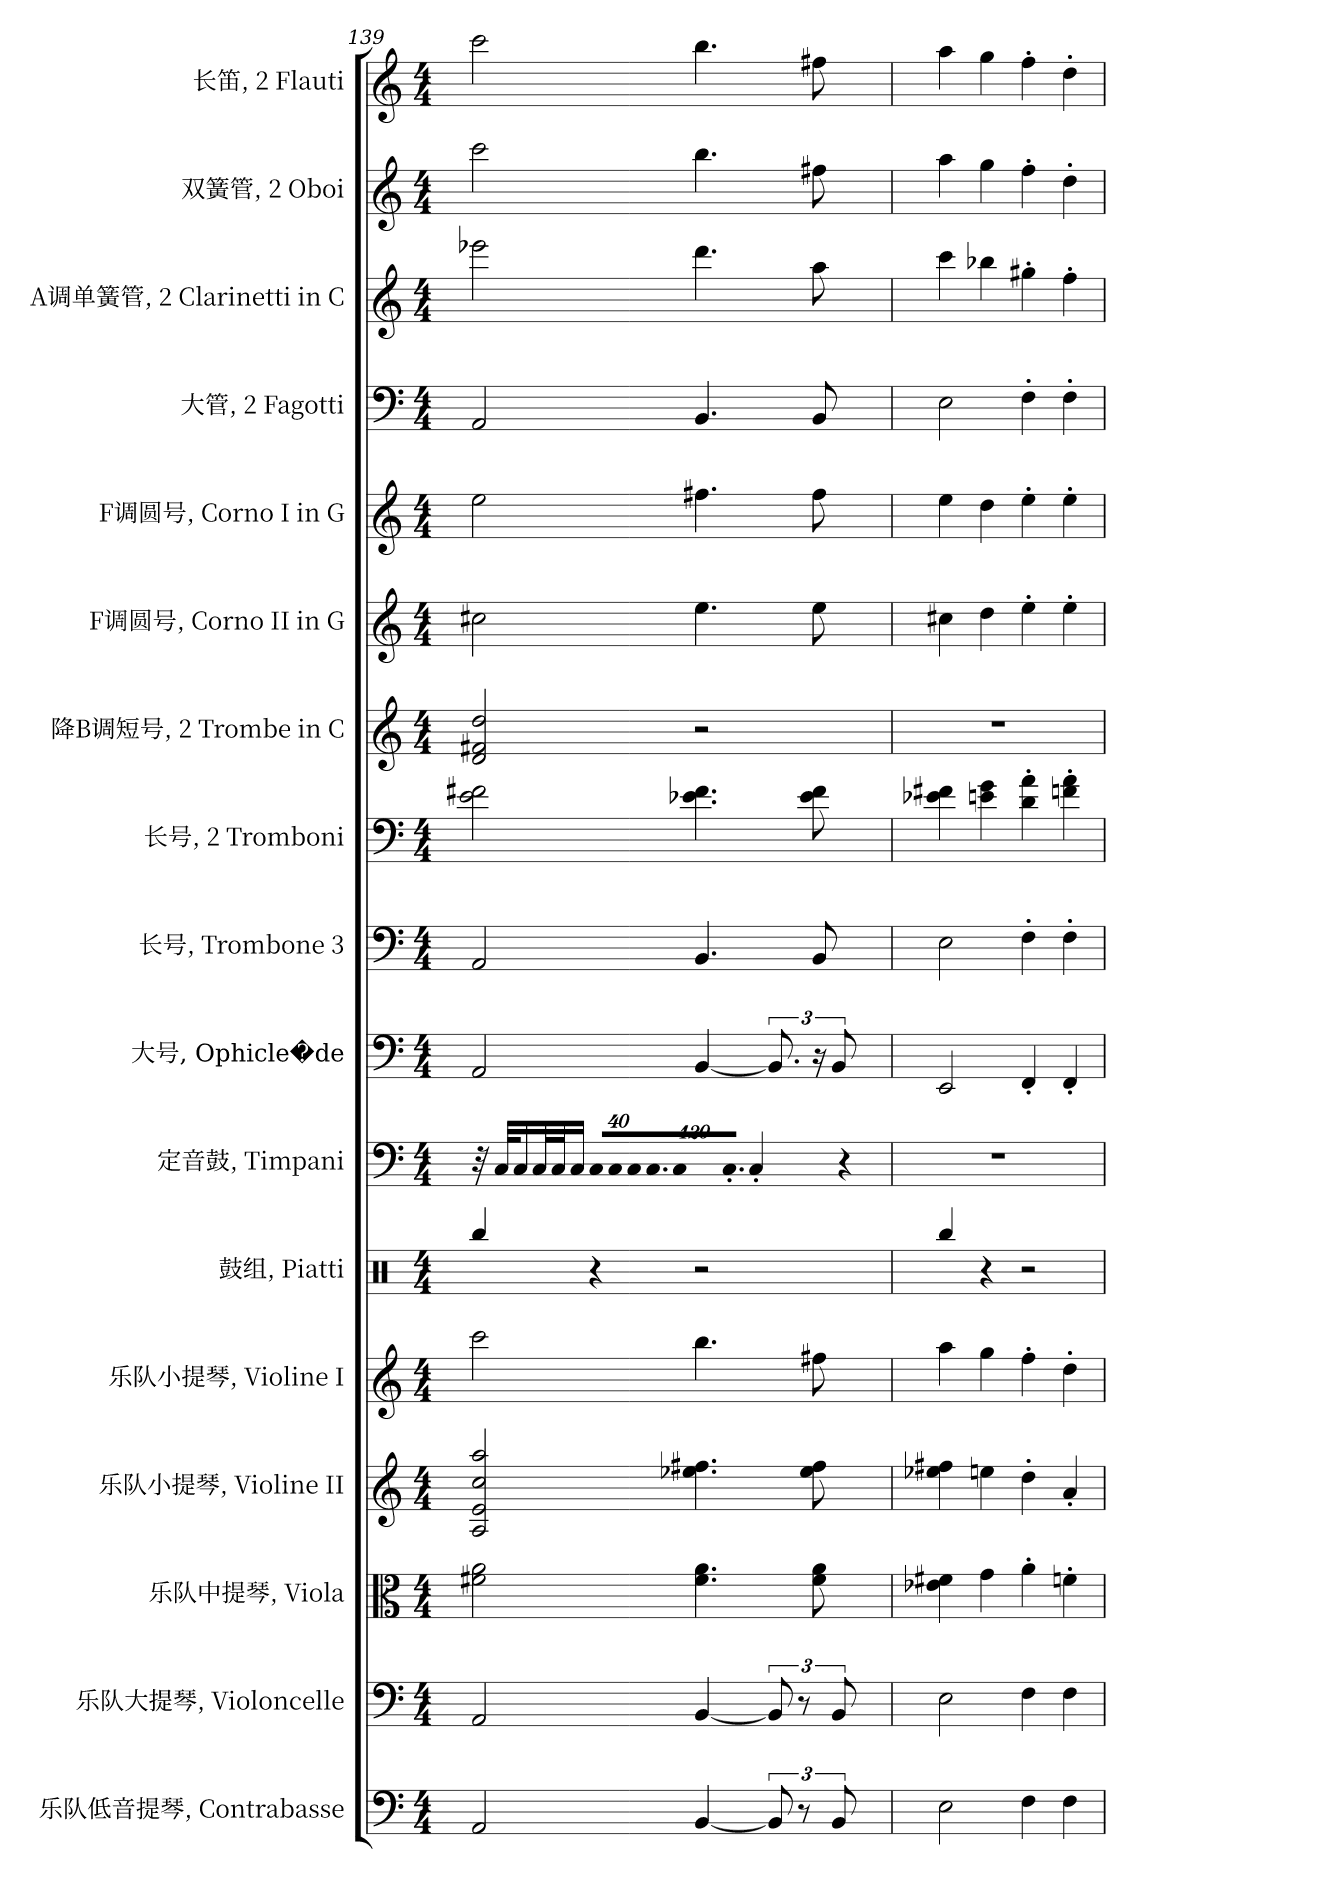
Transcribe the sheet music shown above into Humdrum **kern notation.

**kern	**kern	**kern	**kern	**kern	**kern	**kern	**kern	**kern	**kern	**kern	**kern	**kern	**kern	**kern	**kern	**kern
*part17	*part16	*part15	*part14	*part13	*part12	*part11	*part10	*part9	*part8	*part7	*part6	*part5	*part4	*part3	*part2	*part1
*staff17	*staff16	*staff15	*staff14	*staff13	*staff12	*staff11	*staff10	*staff9	*staff8	*staff7	*staff6	*staff5	*staff4	*staff3	*staff2	*staff1
*I"乐队低音提琴, Contrabasse	*I"乐队大提琴, Violoncelle	*I"乐队中提琴, Viola	*I"乐队小提琴, Violine II	*I"乐队小提琴, Violine I	*I"鼓组, Piatti	*I"定音鼓, Timpani	*I"大号, Ophicle�de	*I"长号, Trombone 3	*I"长号, 2 Tromboni	*I"降B调短号, 2 Trombe in C	*I"F调圆号, Corno II in G	*I"F调圆号, Corno I in G	*I"大管, 2 Fagotti	*I"A调单簧管, 2 Clarinetti in C	*I"双簧管, 2 Oboi	*I"长笛, 2 Flauti
*I'Cbs.	*	*	*	*	*	*I'Timp.	*	*I'Tbn.	*I'Tbn.	*	*	*	*	*I'A Cl.	*I'Ob.	*I'Fl.
*clefF4	*clefF4	*clefC3	*clefG2	*clefG2	*clefX	*clefF4	*clefF4	*clefF4	*clefF4	*clefG2	*clefG2	*clefG2	*clefF4	*clefG2	*clefG2	*clefG2
*ITrd7c12	*	*	*	*	*	*	*	*	*	*ITrd1c2	*ITrd4c7	*ITrd4c7	*	*ITrd2c3	*	*
*k[]	*k[]	*k[]	*k[]	*k[]	*k[]	*k[]	*k[]	*k[]	*k[]	*k[b-e-]	*k[b-]	*k[b-]	*k[]	*k[f#c#g#]	*k[]	*k[]
*M4/4	*M4/4	*M4/4	*M4/4	*M4/4	*M4/4	*M4/4	*M4/4	*M4/4	*M4/4	*M4/4	*M4/4	*M4/4	*M4/4	*M4/4	*M4/4	*M4/4
*MM163	*MM163	*MM163	*MM163	*MM163	*MM163	*MM163	*MM163	*MM163	*MM163	*MM163	*MM163	*MM163	*MM163	*MM163	*MM163	*MM163
=139	=139	=139	=139	=139	=139	=139	=139	=139	=139	=139	=139	=139	=139	=139	=139	=139
2AAA/	2AA/	2f#X\ 2a\	2A/ 2e/ 2cc/ 2aa/	2ccc\	4Rbb/	32r	2AA/	2AA/	2e\ 2f#X\	2c/ 2en/ 2cc/	2f#X\	2a\	2AA/	2cccn\	2ccc\	2ccc\
.	.	.	.	.	.	32C/KLL	.	.	.	.	.	.	.	.	.	.
.	.	.	.	.	.	16C/	.	.	.	.	.	.	.	.	.	.
.	.	.	.	.	.	32C/L	.	.	.	.	.	.	.	.	.	.
.	.	.	.	.	.	32C/J	.	.	.	.	.	.	.	.	.	.
.	.	.	.	.	.	16C/JJ	.	.	.	.	.	.	.	.	.	.
*	*	*	*	*	*	*Xbrackettup	*	*	*	*	*	*	*	*	*	*
!	!	!	!	!	!	!LO:N:vis=32	!	!	!	!	!	!	!	!	!	!
.	.	.	.	.	4r	640%23C/LLL	.	.	.	.	.	.	.	.	.	.
!	!	!	!	!	!	!LO:N:vis=32	!	!	!	!	!	!	!	!	!	!
.	.	.	.	.	.	640%23C/	.	.	.	.	.	.	.	.	.	.
!	!	!	!	!	!	!LO:N:vis=32	!	!	!	!	!	!	!	!	!	!
.	.	.	.	.	.	640%23C/	.	.	.	.	.	.	.	.	.	.
!	!	!	!	!	!	!LO:N:vis=32.	!	!	!	!	!	!	!	!	!	!
.	.	.	.	.	.	1920%103C/	.	.	.	.	.	.	.	.	.	.
!	!	!	!	!	!	!LO:N:vis=32	!	!	!	!	!	!	!	!	!	!
.	.	.	.	.	.	640%23C/	.	.	.	.	.	.	.	.	.	.
!	!	!	!	!	!	!LO:N:vis=32.	!	!	!	!	!	!	!	!	!	!
.	.	.	.	.	.	1920%103C'/JJJ	.	.	.	.	.	.	.	.	.	.
*	*	*	*	*	*	*	*	*	*	*	*	*	*	*	*	*MM164
[4BBB/	[4BB/	4.f#\ 4.a\	4.ee-X\ 4.ff#X\	4.bb\	2r	.	[4BB/	4.BB/	4.e-X\ 4.f#\	2r	4.a\	4.bn\	4.BB/	4.bb\	4.bb\	4.bb\
.	.	.	.	.	.	4C'/	.	.	.	.	.	.	.	.	.	.
12BBB/]	12BB/]	.	.	.	.	.	12.BB/]	.	.	.	.	.	.	.	.	.
.	.	.	.	.	.	4r	.	.	.	.	.	.	.	.	.	.
12r	12r	.	.	.	.	.	.	.	.	.	.	.	.	.	.	.
.	.	8f#\ 8a\	8ee-\ 8ff#\	8ff#X\	.	.	24r	8BB/	8e-\ 8f#\	.	8a\	8b\	8BB/	8ff#\	8ff#X\	8ff#X\
12BBB/	12BB/	.	.	.	.	.	12BB/	.	.	.	.	.	.	.	.	.
960ryy	960ryy	960ryy	960ryy	960ryy	960ryy	.	960ryy	960ryy	960ryy	960ryy	960ryy	960ryy	960ryy	960ryy	960ryy	960ryy
!!LO:PB:g=z
=140	=140	=140	=140	=140	=140	=140	=140	=140	=140	=140	=140	=140	=140	=140	=140	=140
*	*	*	*	*	*	*	*	*	*	*	*	*	*	*	*	*MM162
2EE\	2E\	4e-X\ 4f#X\	4ee-X\ 4ff#X\	4aa\	4Rbb/	1r	2EE/	2E\	4e-X\ 4f#X\	1r	4f#X\	4a\	2E\	4aa\	4aa\	4aa\
*	*	*	*	*	*	*	*	*	*	*	*	*	*	*	*	*MM171
.	.	4g\	4een\	4gg\	4r	.	.	.	4en\ 4g\	.	4g\	4g\	.	4ggn\	4gg\	4gg\
*	*	*	*	*	*	*	*	*	*	*	*	*	*	*	*	*MM164
4FF\	4F\	4a'\	4dd'\	4ff'\	2r	.	4FF'/	4F'\	4d\' 4a\'	.	4a'\	4a'\	4F'\	4ee#X'\	4ff'\	4ff'\
*	*	*	*	*	*	*	*	*	*	*	*	*	*	*	*	*MM171
4FF\	4F\	4fn'\	4a'/	4dd'\	.	.	4FF'/	4F'\	4fn\' 4a\'	.	4a'\	4a'\	4F'\	4dd'\	4dd'\	4dd'\
=	=	=	=	=	=	=	=	=	=	=	=	=	=	=	=	=
*-	*-	*-	*-	*-	*-	*-	*-	*-	*-	*-	*-	*-	*-	*-	*-	*-
